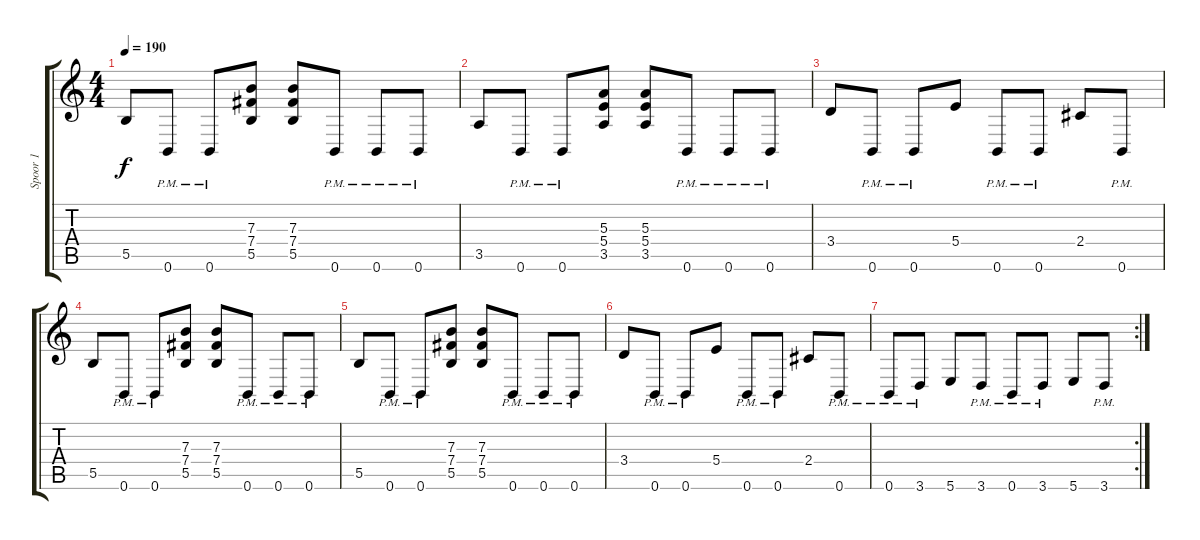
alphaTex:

\track ("Spoor 1" "Spoor 1") {instrument overdrivenguitar}
\staff {score tabs}
\tuning (Db4 Ab3 E3 B2 Gb2 B1) {hide}
\ts (4 4)
\tempo 190
\clef g2
\ks c
5.5.8{dy f} 0.6{pm}.8 0.6{pm}.8 (7.3 7.4 5.5).8 (7.3 7.4 5.5).8 0.6{pm}.8 0.6{pm}.8 0.6{pm}.8 |
3.5.8 0.6{pm}.8 0.6{pm}.8 (5.3 5.4 3.5).8 (5.3 5.4 3.5).8 0.6{pm}.8 0.6{pm}.8 0.6{pm}.8 |
3.4.8 0.6{pm}.8 0.6{pm}.8 5.4.8 0.6{pm}.8 0.6{pm}.8 2.4.8 0.6{pm}.8 |
5.5.8 0.6{pm}.8 0.6{pm}.8 (7.3 7.4 5.5).8 (7.3 7.4 5.5).8 0.6{pm}.8 0.6{pm}.8 0.6{pm}.8 |
5.5.8 0.6{pm}.8 0.6{pm}.8 (7.3 7.4 5.5).8 (7.3 7.4 5.5).8 0.6{pm}.8 0.6{pm}.8 0.6{pm}.8 |
3.4.8 0.6{pm}.8 0.6{pm}.8 5.4.8 0.6{pm}.8 0.6{pm}.8 2.4.8 0.6{pm}.8 |
\rc 2
0.6{pm}.8 3.6{pm}.8 5.6.8 3.6{pm}.8 0.6{pm}.8 3.6{pm}.8 5.6.8 3.6{pm}.8
